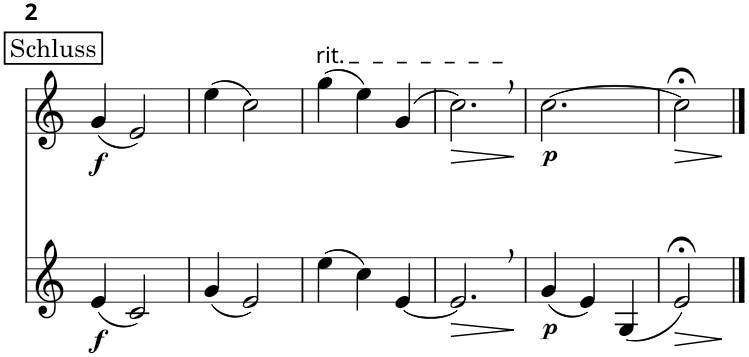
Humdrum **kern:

**kern	**dynam	**kern	**dynam
*part2	*part2	*part1	*part1
*staff2	*staff2	*staff1	*staff1
*I"Alphorn	*	*I"Alphorn	*
!!LO:PB:g=z
*clefG2	*	*clefG2	*
*Trd4c7	*	*Trd4c7	*
*k[]	*	*k[]	*
*M3/4	*	*M3/4	*
!!LO:REH:place=s1:a:cj:fs=11:t=Schluss
=31	=31	=31	=31
!	!LO:DY:b	!	!LO:DY:b
(4e/	f	(4g/	f
2c/)	.	2e/)	.
=32	=32	=32	=32
(4g/	.	(4ee\	.
2e/)	.	2cc\)	.
=33	=33	=33	=33
!	!	!LO:TX:a:t=rit.	!
(4ee\	.	(4gg\	.
4cc\)	.	4ee\)	.
[4e/	.	(4g/	.
=34	=34	=34	=34
!	!LO:HP:b	!	!LO:HP:b
2.e,/]	>	2.cc,\)	>
.	]	.	]
=35	=35	=35	=35
!	!LO:DY:b	!	!LO:DY:b
(4g/	p	[2.cc\	p
4e/)	.	.	.
(4G/	.	.	.
=36	=36	=36	=36
!	!LO:HP:b	!	!LO:HP:b
2e;</)	>	2cc;<\]	>
.	]	.	]
==	==	==	==
*-	*-	*-	*-
